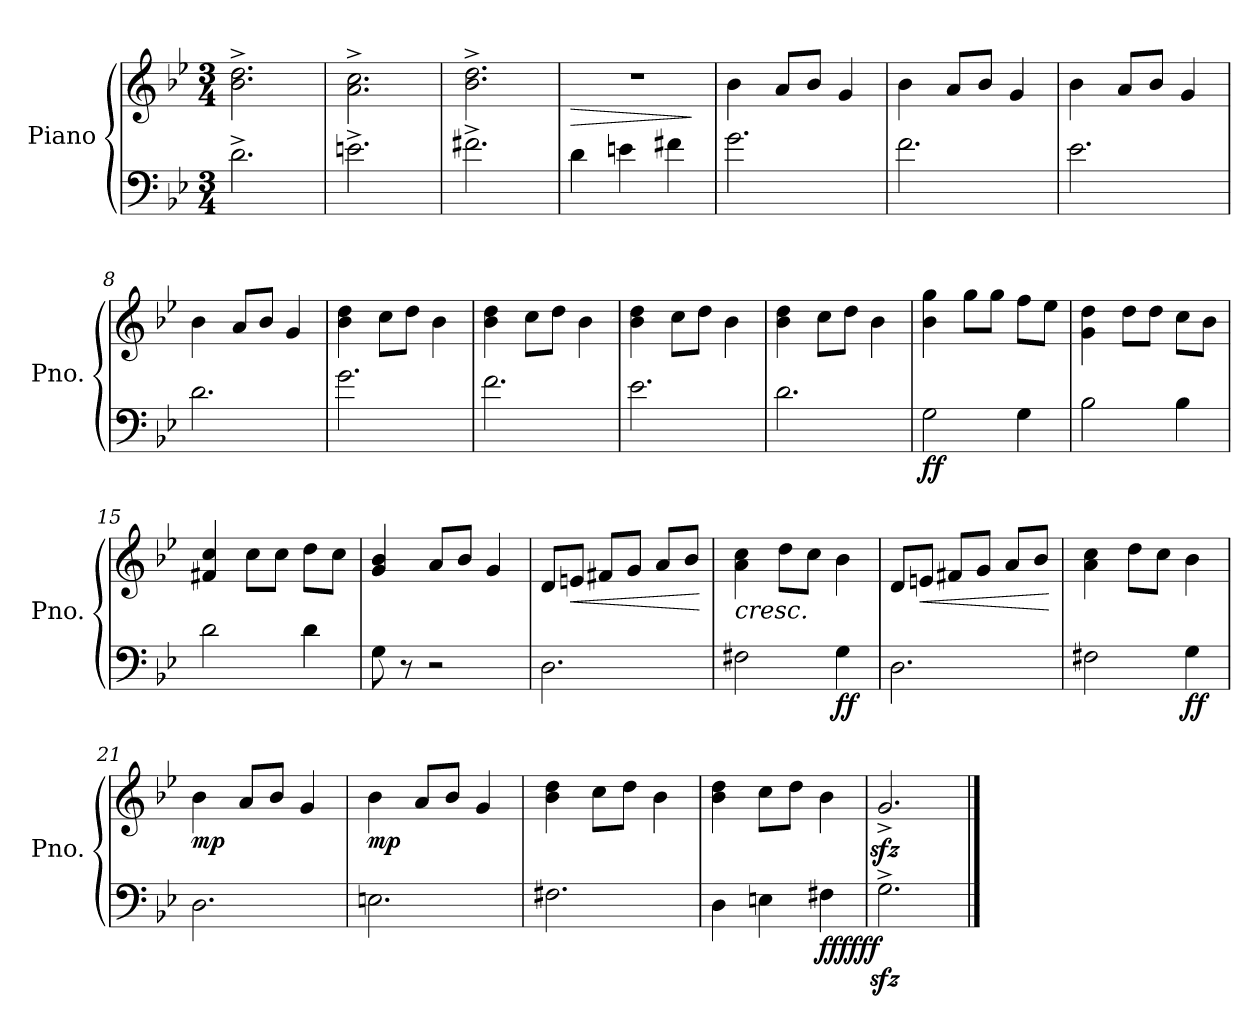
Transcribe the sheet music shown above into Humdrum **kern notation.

**kern	**kern	**dynam
*part1	*part1	*part1
*staff2	*staff1	*staff1/2
*I"Piano	*	*
*I'Pno.	*	*
*clefF4	*clefG2	*
*k[b-e-]	*k[b-e-]	*
*M3/4	*M3/4	*
=1	=1	=1
!	!	!LO:DY:b=2
!	!	!LO:DY:n=1:b
2.d^\	2.b-\^ 2.dd\^	mf mf
=2	=2	=2
2.en^\	2.a\^ 2.cc\^	.
=3	=3	=3
2.f#X^\	2.b-\^ 2.dd\^	.
=4	=4	=4
!	!	!LO:HP:b
4d\	2.r	>
4en\	.	.
4f#X\	.	.
.	.	]
=5	=5	=5
!	!	!LO:DY:b=2
!	!	!LO:DY:n=1:b
2.g\	4b-\	mp mp
.	8a/L	.
.	8b-/J	.
.	4g/	.
=6	=6	=6
2.f\	4b-\	.
.	8a/L	.
.	8b-/J	.
.	4g/	.
=7	=7	=7
2.e-\	4b-\	.
.	8a/L	.
.	8b-/J	.
.	4g/	.
=8	=8	=8
2.d\	4b-\	.
.	8a/L	.
.	8b-/J	.
.	4g/	.
=9	=9	=9
!	!	!LO:DY:b=2
!	!	!LO:DY:n=1:b
2.g\	4b-\ 4dd\	mf mf
.	8cc\L	.
.	8dd\J	.
.	4b-\	.
=10	=10	=10
2.f\	4b-\ 4dd\	.
.	8cc\L	.
.	8dd\J	.
.	4b-\	.
=11	=11	=11
2.e-\	4b-\ 4dd\	.
.	8cc\L	.
.	8dd\J	.
.	4b-\	.
!!LO:LB:g=z
=12	=12	=12
2.d\	4b-\ 4dd\	.
.	8cc\L	.
.	8dd\J	.
.	4b-\	.
=13	=13	=13
!	!	!LO:DY:b=2
!	!	!LO:DY:n=1:b
2G\	4b-\ 4gg\	f f
.	8gg\L	.
.	8gg\J	.
4G\	8ff\L	.
.	8ee-\J	.
=14	=14	=14
2B-\	4g\ 4dd\	.
.	8dd\L	.
.	8dd\J	.
4B-\	8cc\L	.
.	8b-\J	.
=15	=15	=15
2d\	4f#X/ 4cc/	.
.	8cc\L	.
.	8cc\J	.
4d\	8dd\L	.
.	8cc\J	.
=16	=16	=16
8G\	4g/ 4b-/	.
8r	.	.
2r	8a/L	.
.	8b-/J	.
.	4g/	.
=17	=17	=17
!	!	!LO:DY:b=2
!	!	!LO:DY:n=1:b
2.D\	8d/L	mp mp
!	!	!LO:HP:b
.	8en/J	<
.	8f#X/L	.
.	8g/J	.
.	8a/L	.
.	8b-/J	.
.	.	[
=18	=18	=18
!	!	!LO:HP:b
2F#X\	4a\ 4cc\	<
.	8dd\L	.
.	8cc\J	.
!	!	!LO:DY:b=2
!	!	!LO:DY:n=1:b
4G\	4b-\	f f
.	.	[
=19	=19	=19
!	!	!LO:DY:b=2
!	!	!LO:DY:n=1:b
2.D\	8d/L	mp mp
!	!	!LO:HP:b
.	8en/J	<
.	8f#X/L	.
.	8g/J	.
.	8a/L	.
.	8b-/J	.
.	.	[
!!LO:LB:g=z
=20	=20	=20
2F#X\	4a\ 4cc\	.
.	8dd\L	.
.	8cc\J	.
!	!	!LO:DY:b=2
!	!	!LO:DY:n=1:b
4G\	4b-\	f f
=21	=21	=21
!	!	!LO:DY:b
2.D\	4b-\	mp
.	8a/L	.
.	8b-/J	.
.	4g/	.
=22	=22	=22
!	!	!LO:DY:b
2.En\	4b-\	mp
.	8a/L	.
.	8b-/J	.
.	4g/	.
=23	=23	=23
2.F#X\	4b-\ 4dd\	.
.	8cc\L	.
.	8dd\J	.
.	4b-\	.
=24	=24	=24
4D\	4b-\ 4dd\	.
4En\	8cc\L	.
.	8dd\J	.
!	!	!LO:DY:b=2
!	!	!LO:DY:n=1:b=2
!	!	!LO:DY:n=2:b
4F#X\	4b-\	ff ff ff
=25	=25	=25
2.Gzz<^\	2.gzz<^/	.
==	==	==
*-	*-	*-
